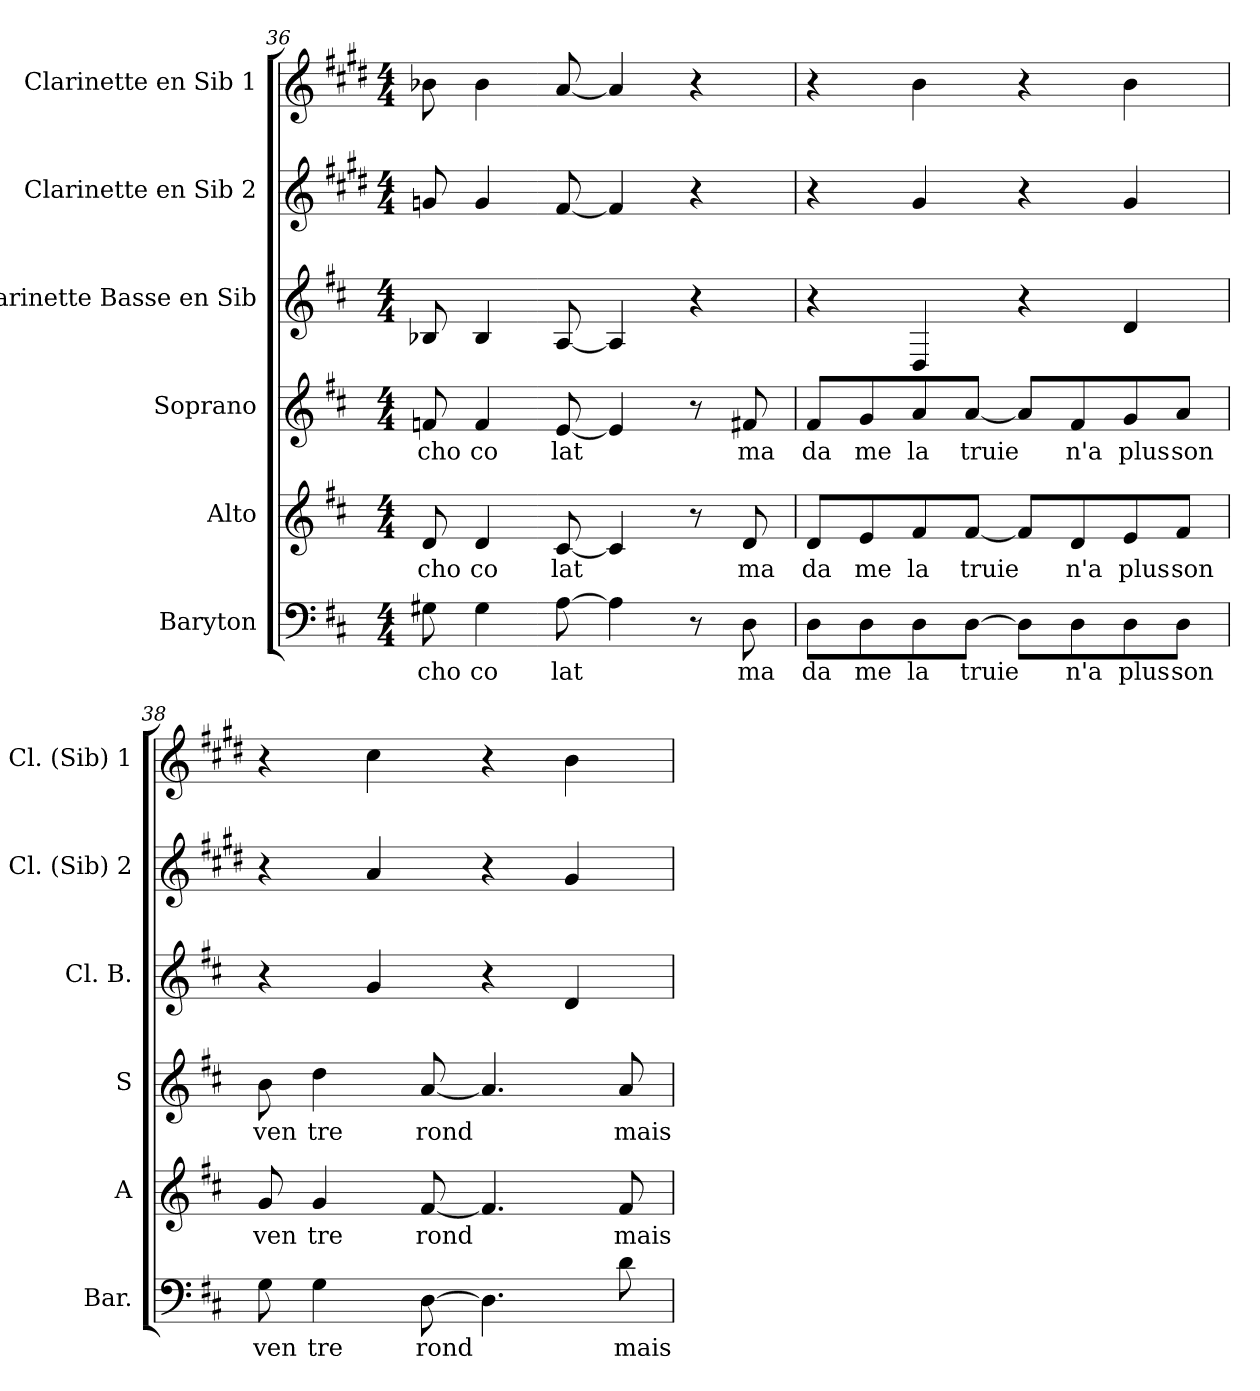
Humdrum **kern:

**kern	**text	**kern	**text	**kern	**text	**kern	**kern	**kern
*part6	*part6	*part5	*part5	*part4	*part4	*part3	*part2	*part1
*staff6	*staff6	*staff5	*staff5	*staff4	*staff4	*staff3	*staff2	*staff1
*I"Baryton	*	*I"Alto	*	*I"Soprano	*	*I"Clarinette Basse en Sib	*I"Clarinette en Sib 2	*I"Clarinette en Sib 1
*I'Bar.	*	*I'A	*	*I'S	*	*I'Cl. B.	*I'Cl. (Sib) 2	*I'Cl. (Sib) 1
!!LO:LB:g=z
*clefF4	*	*clefG2	*	*clefG2	*	*clefG2	*clefG2	*clefG2
*	*	*	*	*	*	*ITrd8c14	*ITrd1c2	*ITrd1c2
*k[f#c#]	*	*k[f#c#]	*	*k[f#c#]	*	*k[f#c#]	*k[f#c#]	*k[f#c#]
*D:	*	*D:	*	*D:	*	*D:	*D:	*D:
*M4/4	*	*M4/4	*	*M4/4	*	*M4/4	*M4/4	*M4/4
=36	=36	=36	=36	=36	=36	=36	=36	=36
!	!LO:LY:b	!	!	!	!	!	!	!
!	!	!	!LO:LY:b	!	!	!	!	!
!	!	!	!	!	!LO:LY:b	!	!	!
8G#X\	cho	8d/	cho	8fn/	cho	8BB-X/	8fn/	8a-X\
!	!LO:LY:b	!	!	!	!	!	!	!
!	!	!	!LO:LY:b	!	!	!	!	!
!	!	!	!	!	!LO:LY:b	!	!	!
4G#\	co	4d/	co	4f/	co	4BB-/	4f/	4a-\
!	!LO:LY:b	!	!	!	!	!	!	!
!	!	!	!LO:LY:b	!	!	!	!	!
!	!	!	!	!	!LO:LY:b	!	!	!
[8A\	lat	[8c#/	lat	[8e/	lat	[8AA/	[8e/	[8g/
4A\]	.	4c#/]	.	4e/]	.	4AA/]	4e/]	4g/]
8r	.	8r	.	8r	.	4r	4r	4r
!	!LO:LY:b	!	!	!	!	!	!	!
!	!	!	!LO:LY:b	!	!	!	!	!
!	!	!	!	!	!LO:LY:b	!	!	!
8D\	ma	8d/	ma	8f#X/	ma	.	.	.
=37	=37	=37	=37	=37	=37	=37	=37	=37
!	!LO:LY:b	!	!	!	!	!	!	!
!	!	!	!LO:LY:b	!	!	!	!	!
!	!	!	!	!	!LO:LY:b	!	!	!
8D\L	da	8d/L	da	8f#/L	da	4r	4r	4r
!	!LO:LY:b	!	!	!	!	!	!	!
!	!	!	!LO:LY:b	!	!	!	!	!
!	!	!	!	!	!LO:LY:b	!	!	!
8D\	me	8e/	me	8g/	me	.	.	.
!	!LO:LY:b	!	!	!	!	!	!	!
!	!	!	!LO:LY:b	!	!	!	!	!
!	!	!	!	!	!LO:LY:b	!	!	!
8D\	la	8f#/	la	8a/	la	4DD/	4f#/	4a\
!	!LO:LY:b	!	!	!	!	!	!	!
!	!	!	!LO:LY:b	!	!	!	!	!
!	!	!	!	!	!LO:LY:b	!	!	!
[8D\J	truie	[8f#/J	truie	[8a/J	truie	.	.	.
8D\L]	.	8f#/L]	.	8a/L]	.	4r	4r	4r
!	!LO:LY:b	!	!	!	!	!	!	!
!	!	!	!LO:LY:b	!	!	!	!	!
!	!	!	!	!	!LO:LY:b	!	!	!
8D\	n'a	8d/	n'a	8f#/	n'a	.	.	.
!	!LO:LY:b	!	!	!	!	!	!	!
!	!	!	!LO:LY:b	!	!	!	!	!
!	!	!	!	!	!LO:LY:b	!	!	!
8D\	plus	8e/	plus	8g/	plus	4D/	4f#/	4a\
!	!LO:LY:b	!	!	!	!	!	!	!
!	!	!	!LO:LY:b	!	!	!	!	!
!	!	!	!	!	!LO:LY:b	!	!	!
8D\J	son	8f#/J	son	8a/J	son	.	.	.
=38	=38	=38	=38	=38	=38	=38	=38	=38
!	!LO:LY:b	!	!	!	!	!	!	!
!	!	!	!LO:LY:b	!	!	!	!	!
!	!	!	!	!	!LO:LY:b	!	!	!
8G\	ven	8g/	ven	8b\	ven	4r	4r	4r
!	!LO:LY:b	!	!	!	!	!	!	!
!	!	!	!LO:LY:b	!	!	!	!	!
!	!	!	!	!	!LO:LY:b	!	!	!
4G\	tre	4g/	tre	4dd\	tre	.	.	.
.	.	.	.	.	.	4G/	4g/	4b\
!	!LO:LY:b	!	!	!	!	!	!	!
!	!	!	!LO:LY:b	!	!	!	!	!
!	!	!	!	!	!LO:LY:b	!	!	!
[8D\	rond	[8f#/	rond	[8a/	rond	.	.	.
4.D\]	.	4.f#/]	.	4.a/]	.	4r	4r	4r
.	.	.	.	.	.	4D/	4f#/	4a\
!	!LO:LY:b	!	!	!	!	!	!	!
!	!	!	!LO:LY:b	!	!	!	!	!
!	!	!	!	!	!LO:LY:b	!	!	!
8d\	mais	8f#/	mais	8a/	mais	.	.	.
=	=	=	=	=	=	=	=	=
*-	*-	*-	*-	*-	*-	*-	*-	*-
